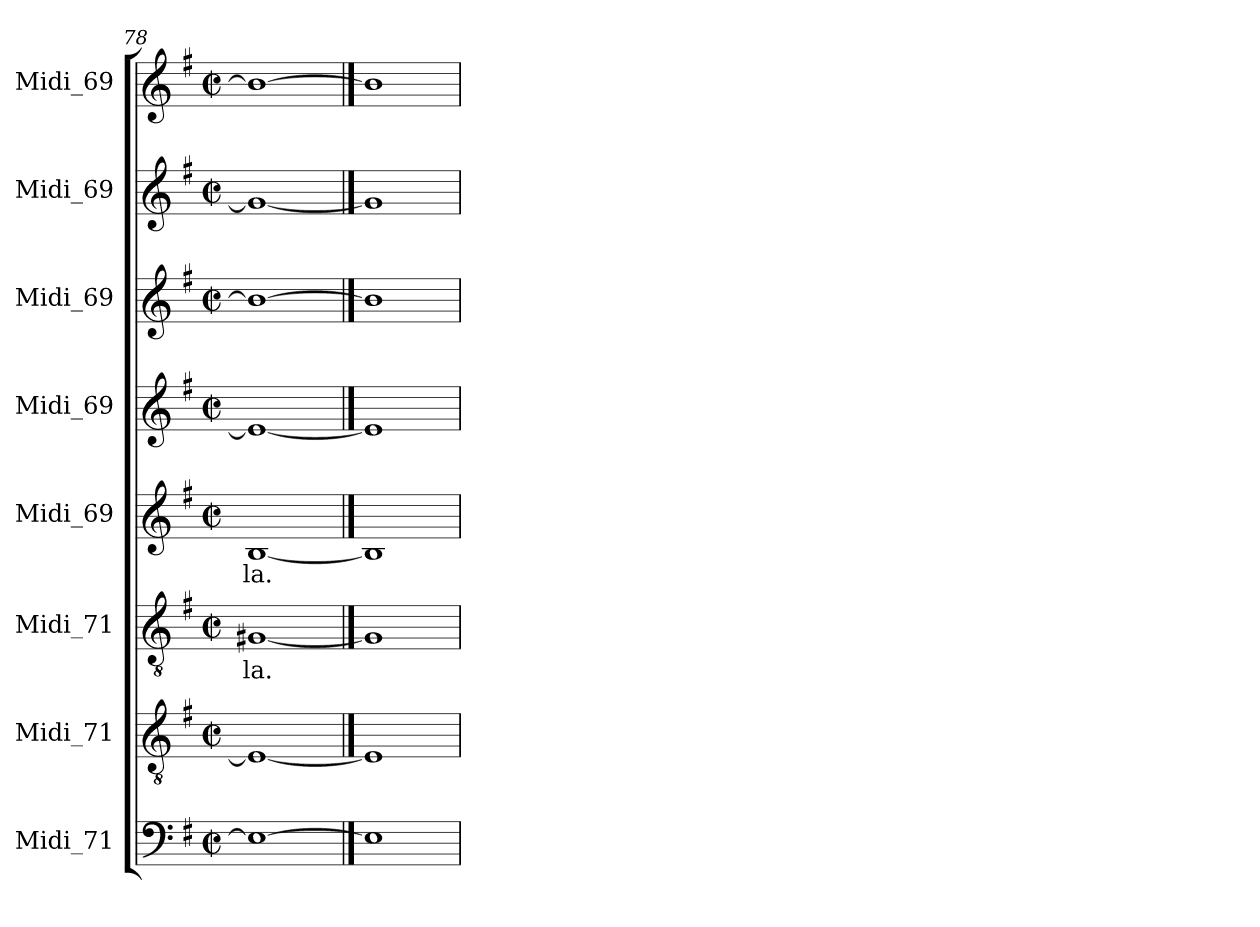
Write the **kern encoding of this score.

**kern	**kern	**kern	**text	**kern	**text	**kern	**kern	**kern	**kern
*part8	*part7	*part6	*part6	*part5	*part5	*part4	*part3	*part2	*part1
*staff8	*staff7	*staff6	*staff6	*staff5	*staff5	*staff4	*staff3	*staff2	*staff1
*I"Midi_71	*I"Midi_71	*I"Midi_71	*	*I"Midi_69	*	*I"Midi_69	*I"Midi_69	*I"Midi_69	*I"Midi_69
*clefF4	*clefGv2	*clefGv2	*	*clefG2	*	*clefG2	*clefG2	*clefG2	*clefG2
*k[f#]	*k[f#]	*k[f#]	*	*k[f#]	*	*k[f#]	*k[f#]	*k[f#]	*k[f#]
*G:	*G:	*G:	*	*G:	*	*G:	*G:	*G:	*G:
*M2/2	*M2/2	*M2/2	*	*M2/2	*	*M2/2	*M2/2	*M2/2	*M2/2
*met(c|)	*met(c|)	*met(c|)	*	*met(c|)	*	*met(c|)	*met(c|)	*met(c|)	*met(c|)
=78	=78	=78	=78	=78	=78	=78	=78	=78	=78
!	!	!	!LO:LY:b	!	!LO:LY:b	!	!	!	!
1E_	1E_	[1G#X	-la.	[1B	la.	1e_	1b_	1g#_	1b_
==79	==79	==79	==79	==79	==79	==79	==79	==79	==79
1E]	1E]	1G#]	.	1B]	.	1e]	1b]	1g#]	1b]
=	=	=	=	=	=	=	=	=	=
*-	*-	*-	*-	*-	*-	*-	*-	*-	*-
